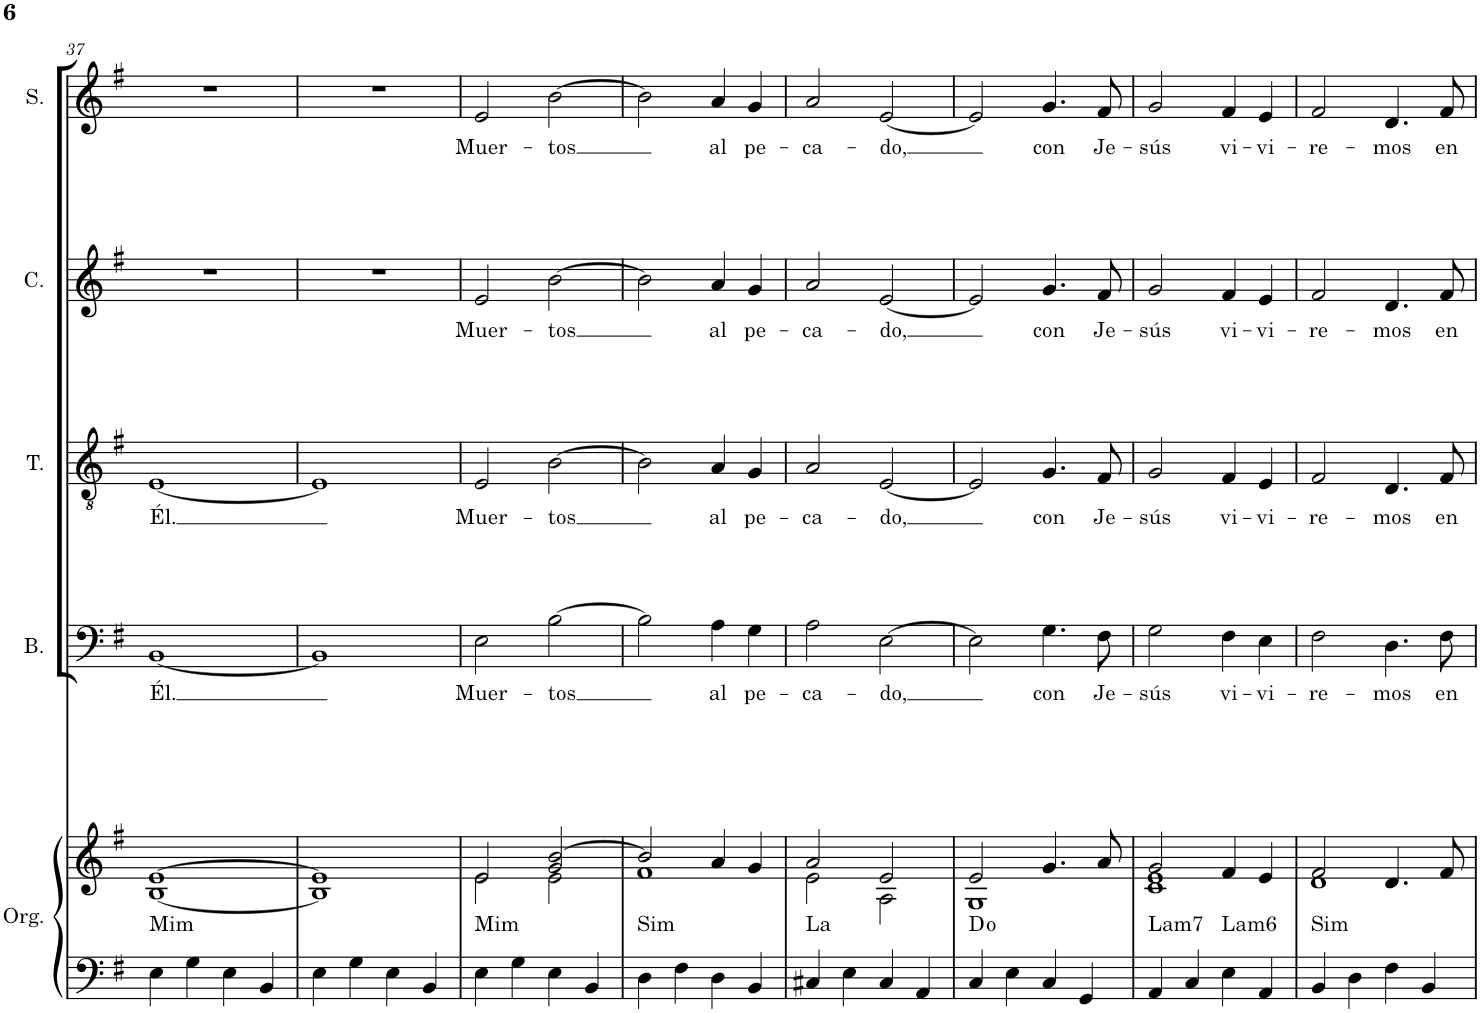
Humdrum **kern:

**kern	**kern	**harte	**kern	**text	**kern	**text	**kern	**text	**kern	**text
*part5	*part5	*part5	*part4	*part4	*part3	*part3	*part2	*part2	*part1	*part1
*staff6	*staff5	*	*staff4	*staff4	*staff3	*staff3	*staff2	*staff2	*staff1	*staff1
*I"Órgano	*	*	*I"Bajo	*	*I"Tenor	*	*I"Contralto	*	*I"Soprano	*
*	*	*	*I'B.	*	*I'T.	*	*I'C.	*	*I'S.	*
!!LO:PB:g=z
*clefF4	*clefG2	*	*clefF4	*	*clefGv2	*	*clefG2	*	*clefG2	*
*k[f#]	*k[f#]	*	*k[f#]	*	*k[f#]	*	*k[f#]	*	*k[f#]	*
*M4/4	*M4/4	*	*M4/4	*	*M4/4	*	*M4/4	*	*M4/4	*
*met(c)	*met(c)	*	*met(c)	*	*met(c)	*	*met(c)	*	*met(c)	*
=37	=37	=37	=37	=37	=37	=37	=37	=37	=37	=37
*	*^	*	*	*	*	*	*	*	*	*
!	!	!	!LO:H:kt=Mim	!	!LO:LY:b	!	!LO:LY:b	!	!	!	!
4E\	[1e	[1B	N	[1BB	Él.	[1E	Él.	1r	.	1r	.
4G\	.	.	.	.	.	.	.	.	.	.	.
4E\	.	.	.	.	.	.	.	.	.	.	.
4BB/	.	.	.	.	.	.	.	.	.	.	.
=38	=38	=38	=38	=38	=38	=38	=38	=38	=38	=38	=38
4E\	1e]	1B]	.	1BB]	.	1E]	.	1r	.	1r	.
4G\	.	.	.	.	.	.	.	.	.	.	.
4E\	.	.	.	.	.	.	.	.	.	.	.
4BB/	.	.	.	.	.	.	.	.	.	.	.
=39	=39	=39	=39	=39	=39	=39	=39	=39	=39	=39	=39
!	!	!	!LO:H:kt=Mim	!	!LO:LY:b	!	!LO:LY:b	!	!LO:LY:b	!	!LO:LY:b
4E\	2e/	2e\	N	2E\	Muer-	2E/	Muer-	2e/	Muer-	2e/	Muer-
4G\	.	.	.	.	.	.	.	.	.	.	.
!	!	!	!	!	!LO:LY:b	!	!LO:LY:b	!	!LO:LY:b	!	!LO:LY:b
4E\	2g/ [2b/	2e\	.	[2B\	-tos	[2B\	-tos	[2b\	-tos	[2b\	-tos
4BB/	.	.	.	.	.	.	.	.	.	.	.
=40	=40	=40	=40	=40	=40	=40	=40	=40	=40	=40	=40
!	!	!	!LO:H:kt=Sim	!	!	!	!	!	!	!	!
4D\	2b/]	1f#	N	2B\]	.	2B\]	.	2b\]	.	2b\]	.
4F#\	.	.	.	.	.	.	.	.	.	.	.
!	!	!	!	!	!LO:LY:b	!	!LO:LY:b	!	!LO:LY:b	!	!LO:LY:b
4D\	4a/	.	.	4A\	al	4A/	al	4a/	al	4a/	al
!	!	!	!	!	!LO:LY:b	!	!LO:LY:b	!	!LO:LY:b	!	!LO:LY:b
4BB/	4g/	.	.	4G\	pe-	4G/	pe-	4g/	pe-	4g/	pe-
=41	=41	=41	=41	=41	=41	=41	=41	=41	=41	=41	=41
!	!	!	!LO:H:kt=La	!	!LO:LY:b	!	!LO:LY:b	!	!LO:LY:b	!	!LO:LY:b
4C#X/	2a/	2e\	N	2A\	-ca-	2A/	-ca-	2a/	-ca-	2a/	-ca-
4E\	.	.	.	.	.	.	.	.	.	.	.
!	!	!	!	!	!LO:LY:b	!	!LO:LY:b	!	!LO:LY:b	!	!LO:LY:b
4C#/	2e/	2A\	.	[2E\	-do,	[2E/	-do,	[2e/	-do,	[2e/	-do,
4AA/	.	.	.	.	.	.	.	.	.	.	.
=42	=42	=42	=42	=42	=42	=42	=42	=42	=42	=42	=42
4C/	2e/	1G	D:dim	2E\]	.	2E/]	.	2e/]	.	2e/]	.
4E\	.	.	.	.	.	.	.	.	.	.	.
!	!	!	!	!	!LO:LY:b	!	!LO:LY:b	!	!LO:LY:b	!	!LO:LY:b
4C/	4.g/	.	.	4.G\	con	4.G/	con	4.g/	con	4.g/	con
4GG/	.	.	.	.	.	.	.	.	.	.	.
!	!	!	!	!	!LO:LY:b	!	!LO:LY:b	!	!LO:LY:b	!	!LO:LY:b
.	8a/	.	.	8F#\	Je-	8F#/	Je-	8f#/	Je-	8f#/	Je-
=43	=43	=43	=43	=43	=43	=43	=43	=43	=43	=43	=43
!	!	!	!LO:H:kt=Lam7	!	!LO:LY:b	!	!LO:LY:b	!	!LO:LY:b	!	!LO:LY:b
4AA/	2g/	1c 1e	N	2G\	-sús	2G/	-sús	2g/	-sús	2g/	-sús
4C/	.	.	.	.	.	.	.	.	.	.	.
!	!	!	!LO:H:kt=Lam6	!	!LO:LY:b	!	!LO:LY:b	!	!LO:LY:b	!	!LO:LY:b
4E\	4f#/	.	N	4F#\	vi-	4F#/	vi-	4f#/	vi-	4f#/	vi-
!	!	!	!	!	!LO:LY:b	!	!LO:LY:b	!	!LO:LY:b	!	!LO:LY:b
4AA/	4e/	.	.	4E\	-vi-	4E/	-vi-	4e/	-vi-	4e/	-vi-
=44	=44	=44	=44	=44	=44	=44	=44	=44	=44	=44	=44
!	!	!	!LO:H:kt=Sim	!	!LO:LY:b	!	!LO:LY:b	!	!LO:LY:b	!	!LO:LY:b
4BB/	2f#/	1d	N	2F#\	-re-	2F#/	-re-	2f#/	-re-	2f#/	-re-
4D\	.	.	.	.	.	.	.	.	.	.	.
!	!	!	!	!	!LO:LY:b	!	!LO:LY:b	!	!LO:LY:b	!	!LO:LY:b
4F#\	4.d/	.	.	4.D\	-mos	4.D/	-mos	4.d/	-mos	4.d/	-mos
4BB/	.	.	.	.	.	.	.	.	.	.	.
!	!	!	!	!	!LO:LY:b	!	!LO:LY:b	!	!LO:LY:b	!	!LO:LY:b
.	8f#/	.	.	8F#\	en	8F#/	en	8f#/	en	8f#/	en
*	*v	*v	*	*	*	*	*	*	*	*	*
=	=	=	=	=	=	=	=	=	=	=
*-	*-	*-	*-	*-	*-	*-	*-	*-	*-	*-
